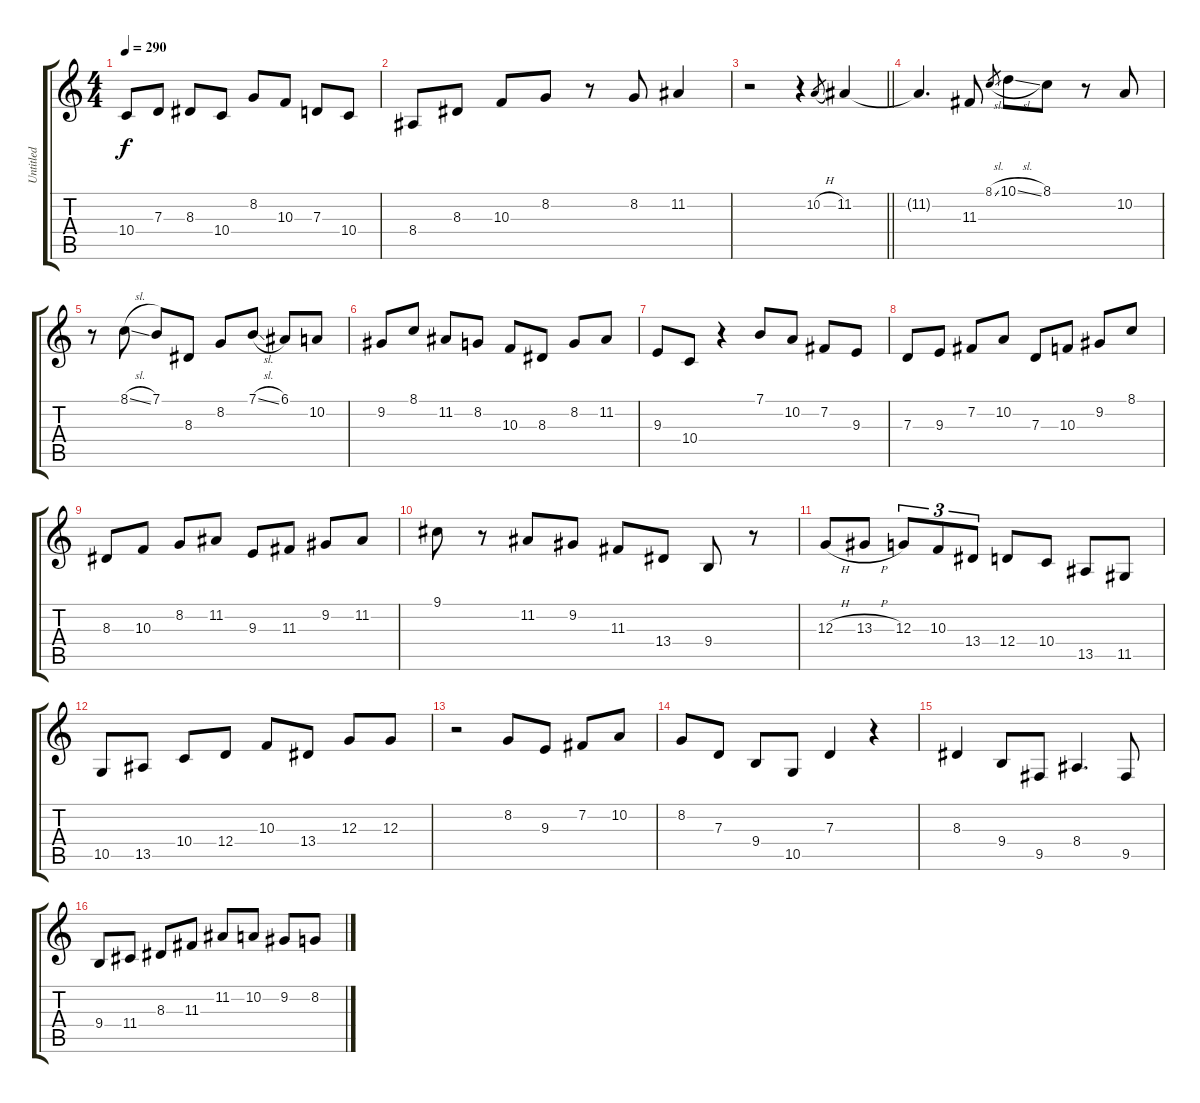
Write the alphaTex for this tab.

\track ("Untitled" "Untitled") {instrument tenorsax}
\staff {score tabs}
\tuning (E4 B3 G3 D3 A2 E2) {hide}
\ts (4 4)
\tempo 290
\clef g2
\ks c
10.4.8{dy f} 7.3.8 8.3.8 10.4.8 8.2.8 10.3.8 7.3.8 10.4.8 |
8.4.8 8.3.8 10.3.8 8.2.8 r.8 8.2.8 11.2.4 |
\barLineRight lightlight
r.2 r.4 10.2{h}.8{gr} 11.2.4 |
11.2{t}.4{d} 11.3.8 8.1{sl}.8{gr} 10.1{sl}.8 8.1.8 r.8 10.2.8 |
r.8 8.1{sl}.8 7.1.8 8.3.8 8.2.8 7.1{sl}.8 6.1.8 10.2.8 |
9.2.8 8.1.8 11.2.8 8.2.8 10.3.8 8.3.8 8.2.8 11.2.8 |
9.3.8 10.4.8 r.4 7.1.8 10.2.8 7.2.8 9.3.8 |
7.3.8 9.3.8 7.2.8 10.2.8 7.3.8 10.3.8 9.2.8 8.1.8 |
8.3.8 10.3.8 8.2.8 11.2.8 9.3.8 11.3.8 9.2.8 11.2.8 |
9.1.8 r.8 11.2.8 9.2.8 11.3.8 13.4.8 9.4.8 r.8 |
12.3{h}.8 13.3{h}.8 12.3.8{tu (3 2)} 10.3.8{tu (3 2)} 13.4.8{tu (3 2)} 12.4.8 10.4.8 13.5.8 11.5.8 |
10.5.8 13.5.8 10.4.8 12.4.8 10.3.8 13.4.8 12.3.8 12.3.8 |
r.2 8.2.8 9.3.8 7.2.8 10.2.8 |
8.2.8 7.3.8 9.4.8 10.5.8 7.3.4 r.4 |
8.3.4 9.4.8 9.5.8 8.4.4{d} 9.5.8 |
9.4.8 11.4.8 8.3.8 11.3.8 11.2.8 10.2.8 9.2.8 8.2.8
